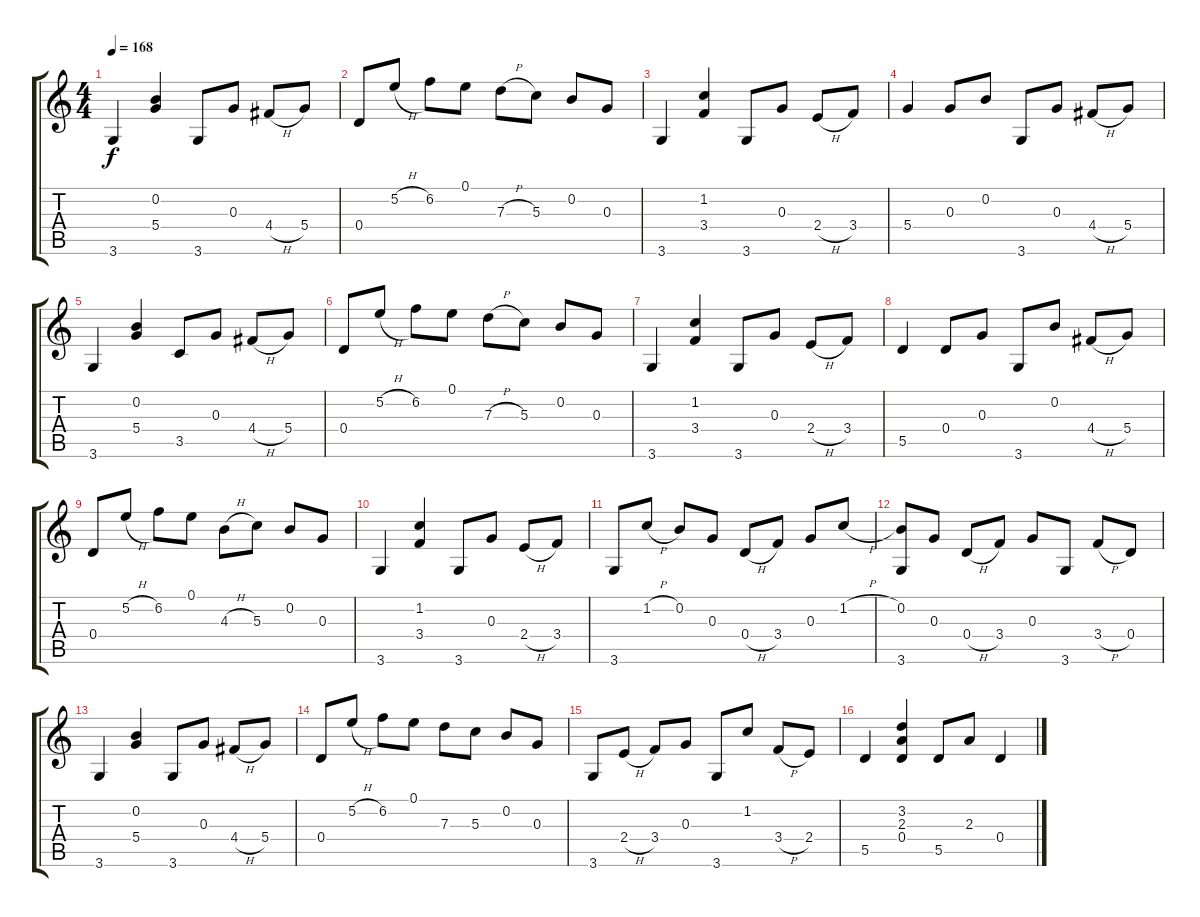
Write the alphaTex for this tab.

\track "" {instrument acousticguitarnylon}
\staff {score tabs}
\tuning (E4 B3 G3 D3 A2 E2) {hide}
\ts (4 4)
\tempo 168
\clef g2
\ks c
3.6.4{dy f} (0.2 5.4).4 3.6.8 0.3.8 4.4{h}.8 5.4.8 |
0.4.8 5.2{h}.8 6.2.8 0.1.8 7.3{h}.8 5.3.8 0.2.8 0.3.8 |
3.6.4 (1.2 3.4).4 3.6.8 0.3.8 2.4{h}.8 3.4.8 |
5.4.4 0.3.8 0.2.8 3.6.8 0.3.8 4.4{h}.8 5.4.8 |
3.6.4 (0.2 5.4).4 3.5.8 0.3.8 4.4{h}.8 5.4.8 |
0.4.8 5.2{h}.8 6.2.8 0.1.8 7.3{h}.8 5.3.8 0.2.8 0.3.8 |
3.6.4 (1.2 3.4).4 3.6.8 0.3.8 2.4{h}.8 3.4.8 |
5.5.4 0.4.8 0.3.8 3.6.8 0.2.8 4.4{h}.8 5.4.8 |
0.4.8 5.2{h}.8 6.2.8 0.1.8 4.3{h}.8 5.3.8 0.2.8 0.3.8 |
3.6.4 (1.2 3.4).4 3.6.8 0.3.8 2.4{h}.8 3.4.8 |
3.6.8 1.2{h}.8 0.2.8 0.3.8 0.4{h}.8 3.4.8 0.3.8 1.2{h}.8 |
(0.2 3.6).8 0.3.8 0.4{h}.8 3.4.8 0.3.8 3.6.8 3.4{h}.8 0.4.8 |
3.6.4 (0.2 5.4).4 3.6.8 0.3.8 4.4{h}.8 5.4.8 |
0.4.8 5.2{h}.8 6.2.8 0.1.8 7.3.8 5.3.8 0.2.8 0.3.8 |
3.6.8 2.4{h}.8 3.4.8 0.3.8 3.6.8 1.2.8 3.4{h}.8 2.4.8 |
5.5.4 (3.2 2.3 0.4).4 5.5.8 2.3.8 0.4.4
